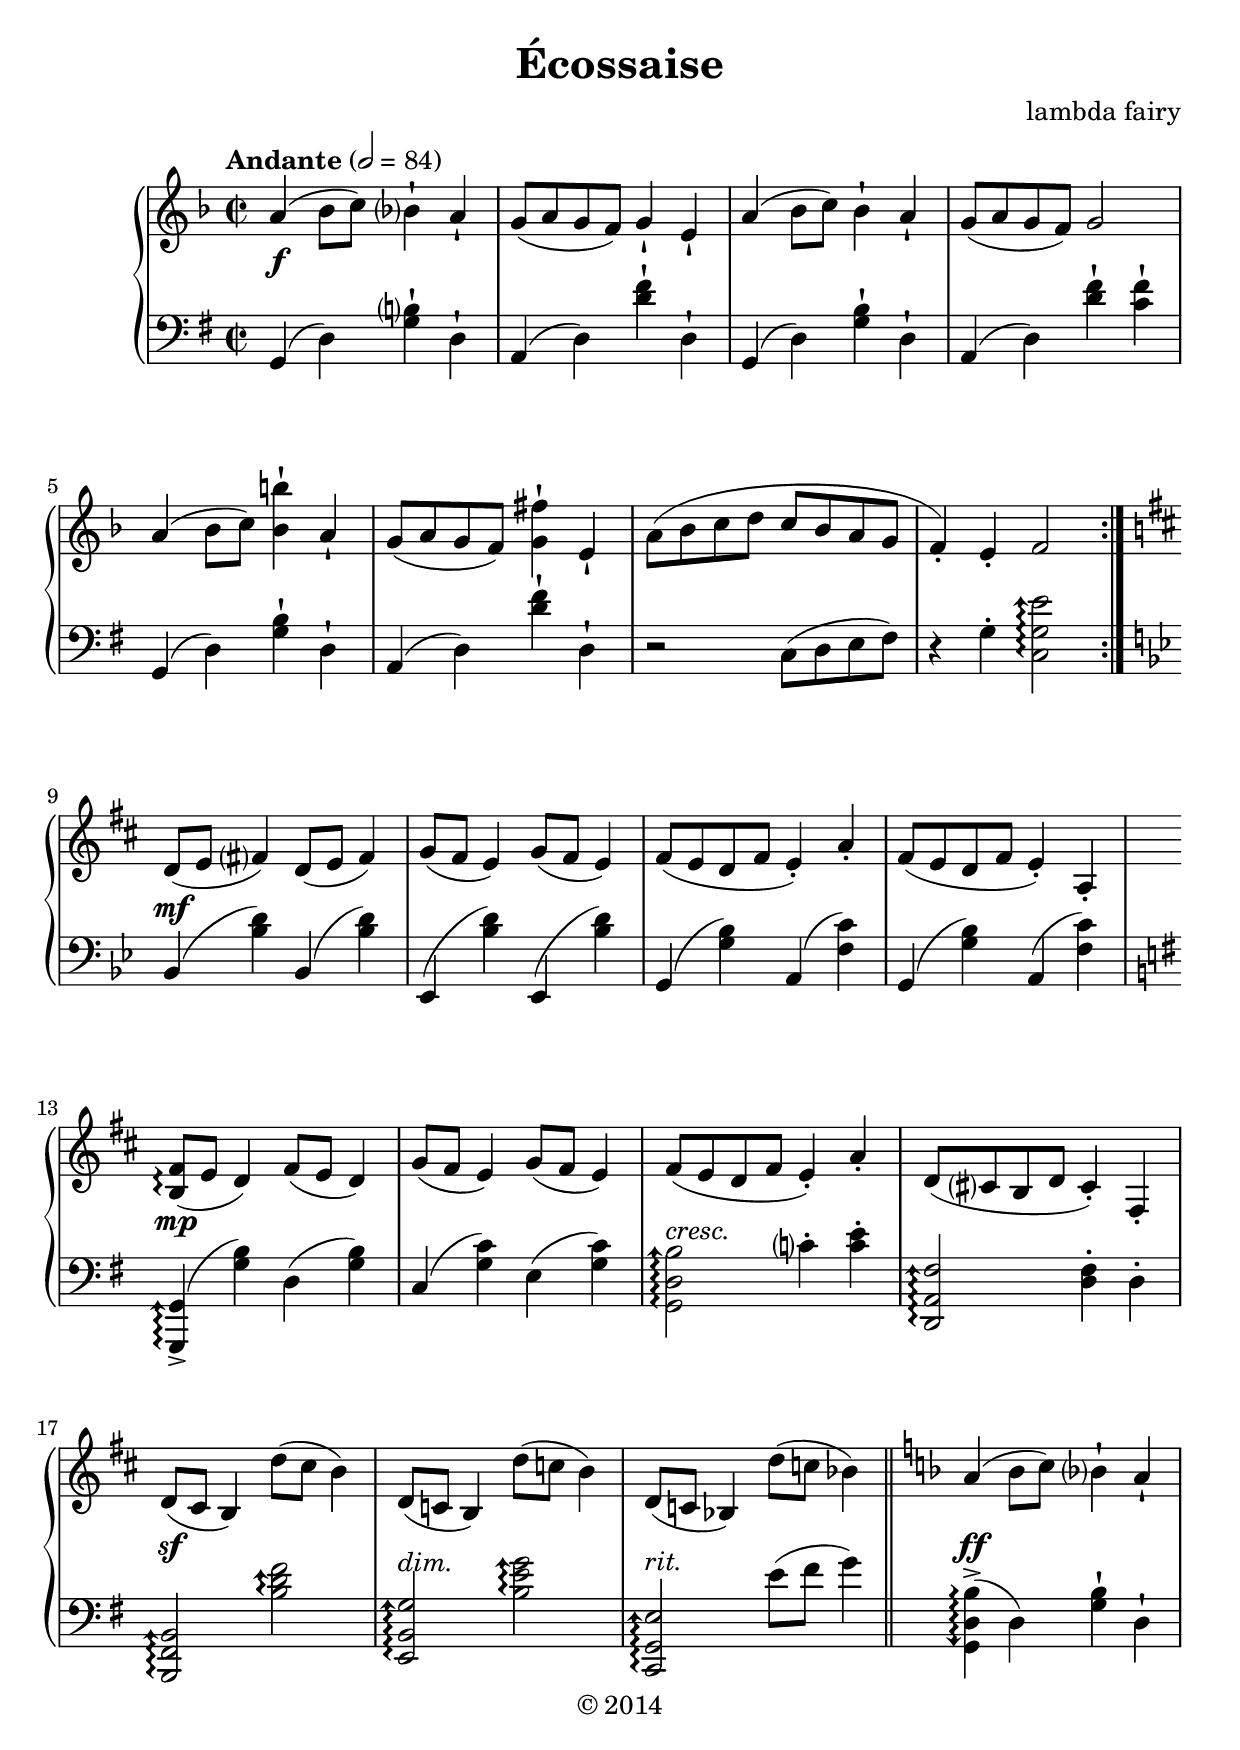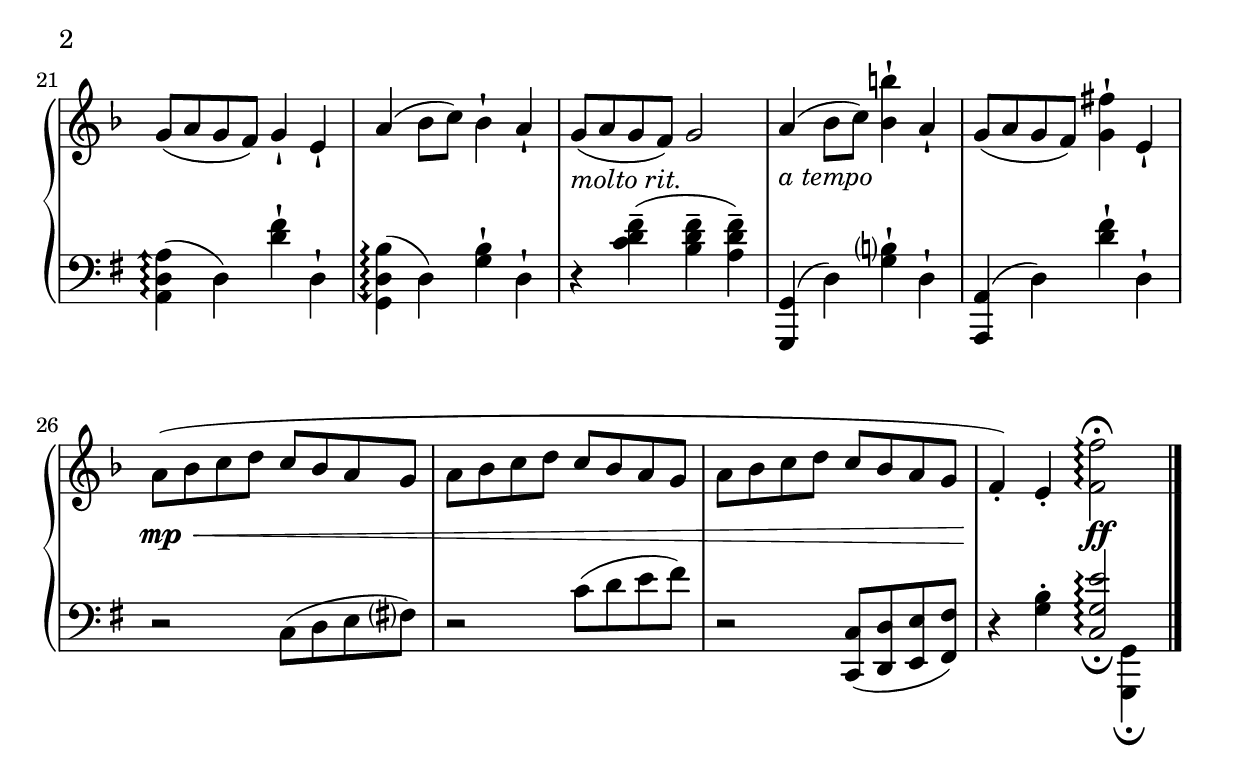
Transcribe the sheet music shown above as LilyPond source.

\version "2.18.2"

\include "articulate.ly"
\include "shared.ily"

#(set-global-staff-size 23)

\header {
    title = "Écossaise"
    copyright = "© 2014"
    }

global = {
    \time 2/2
    \set Staff.midiInstrument = #"acoustic grand"
    }

A = {
    \tempo "Andante" 2 = 84
    \clef treble
    \key f \major

    \relative f' {
        \repeat volta 2 {
            | a4( bf8 c) bf?4-! a-!
            | g8( a g f) g4-! e-!
            | a4( bf8 c) bf4-! a-!
            | g8( a g f) g2

            | a4( bf8 c) <bf b'>4-! a-!
            | g8( a g f) <g fs'>4-! e-!
            | a8( bf c d c bf a g
            | f4)-. e-. f2
            }
        }

    \key d \major
    \relative d' {
        | d8( e fs?4) d8( e fs4)
        | g8( fs e4) g8( fs e4)
        | fs8( e d fs e4)-. a-.
        | fs8( e d fs e4)-. a,-.

        | <b fs'>8(\arpeggio e d4) fs8( e d4)
        | g8( fs e4) g8( fs e4)
        | fs8( e d fs e4)-. a-.
        | d,8( cs? b d cs4)-. fs,-.

        | d'8( cs b4) d'8( cs b4)
        | d,8( c b4) d'8( c b4)
        | d,8( c bf4) d'8( c bf4)
        }

    \bar "||"

    \key f \major
    \relative f' {
        | a4( bf8 c) bf?4-! a-!
        | g8( a g f) g4-! e-!
        | a4( bf8 c) bf4-! a-!
        | g8( a g f) g2

        %{
        | a4( bf8 c) b'16( bf,? b' bf,) a4-!
        | g8( a g f) fs'16( g, fs' g,) e4-!
        %}
        | a4( bf8 c) <bf b'>4-! a-!
        | g8( a g f) <g fs'>4-! e-!
        | a8( bf c d c bf a g
        | a bf c d c bf a g
        | a bf c d c bf a g
        | f4)-. e-. <f f'>2\arpeggio\fermata
        }

    \bar "|."
    }

dynamics = {
    | s1*8\f
    | s1*4\mf
    | s1*2\mp
    | s1*2-\markup { \italic "cresc." }
    | s1\sf
    | s1-\markup { \italic "dim." }
    | s1-\markup { \italic "rit." }
    | s1*3\ff
    | s1-\markup { \italic "molto rit." }
    | s1*2-\markup { \italic "a tempo" }
    | s1*3\mp\<
    | s2\! s\ff
    }

B = {
    \clef bass
    \key g \major

    \arpeggioArrowUp

    \relative g, {
        \repeat volta 2 {
            | g4( d') <g b?>-! d-!
            | a4( d) <d' fs>-! d,-!
            | g,4( d') <g b>-! d-!
            | a4( d) <d' fs>-! <c fs>-!

            | g,4( d') <g b>-! d-!
            | a4( d) <d' fs>-! d,-!
            | r2 c8( d e fs)
            | r4 g4-. <c, g' e'>2\arpeggio
            }
        }

    \key bf \major
    \relative bf, {
        | bf4( <bf' d>) bf,4( <bf' d>)
        | ef,,4( <bf'' d>) ef,,4( <bf'' d>)
        | g,4( <g' bf>) a,4( <f' c'>)
        | g,4( <g' bf>) a,4( <f' c'>)

        \key g \major
        | <g,, g'>4(->\arpeggio <g'' b>) d4( <g b>)
        | c,4( <g' c>) e4( <g c>)
        \arpeggioArrowUp
        | <g, d' b'>2\arpeggio c'?4-. <c e>-.
        | <d,, a' fs'>2\arpeggio <d' fs>4-. d-.

        | <b, fs' b>2\arpeggio <b'' d fs>\arpeggio
        | <e,, b' g'>\arpeggio <b'' e g>\arpeggio
        | <c,, g' e'>\arpeggio e''8( fs g4)
        }

    \relative g, {
        \arpeggioArrowDown
        | <g d' b'>4->(\arpeggio d') <g b>-! d-!
        \arpeggioArrowUp
        | <a d a'>4(\arpeggio d) <d' fs>-! d,-!
        \arpeggioArrowDown
        | <g, d' b'>4(\arpeggio d') <g b>-! d-!
        | r4 <c' d fs>--( <b d fs>-- <a d fs>--)

        | <g,, g'>4( d'') <g b?>-! d-!
        | <a, a'>4( d') <d' fs>-! d,-!
        | r2 c8( d e fs?)
        | r2 c'8( d e fs)
        | r2 <c,, c'>8( <d d'> <e e'> <fs fs'>)
        \arpeggioArrowUp
        | r4 <g' b>4-.
        << <c, g' e'>2\arpeggio_\fermata \\ { s4 <g, g'>\fermata } >>
        }

    }

\score {
    \new PianoStaff <<
        \new Staff = "A" << \global \A >>
        \new Dynamics \dynamics
        \new Staff = "B" << \global \B >>
        >>
    \layout { }
    }

\score {
    \articulate \new PianoStaff <<
        \new Staff = "A" << \global \A >>
        \new Dynamics \dynamics
        \new Staff = "B" << \global \B >>
        >>
    \midi { }
    }
